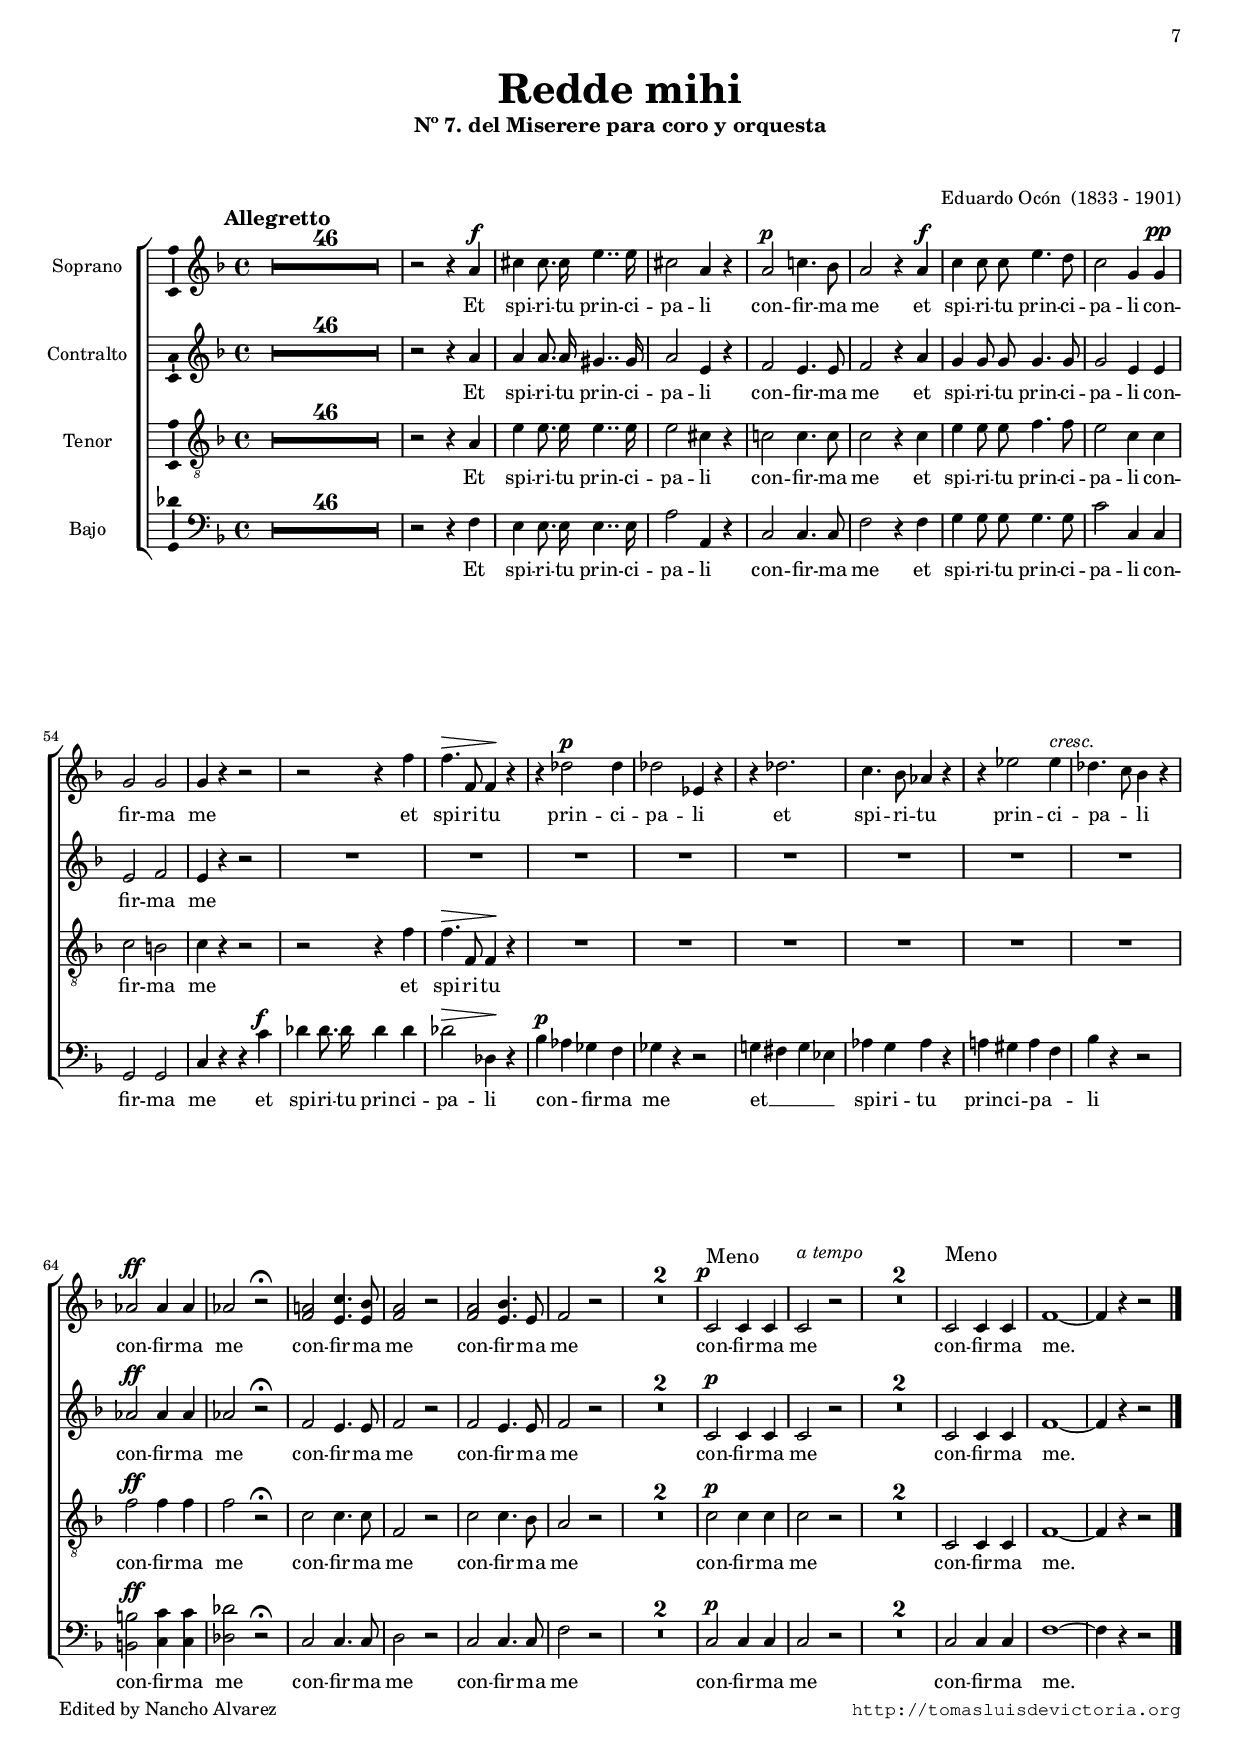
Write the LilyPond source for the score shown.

\version "2.11.34"

#(set-default-paper-size "a4")
#(set-global-staff-size 16)
#(ly:set-option 'point-and-click #f)

ss=\once \set suggestAccidentals = ##t


\header {
	title=\markup{\bigger \bigger \bigger \column {" " "Redde mihi"}}
	subtitle=\markup{\column { " " "Nº 7. del Miserere para coro y orquesta" " " " " }}
	composer="Eduardo Ocón  (1833 - 1901)"
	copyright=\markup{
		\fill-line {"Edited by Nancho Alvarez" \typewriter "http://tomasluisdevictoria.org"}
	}
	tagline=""
}

global={\key f \major \time 4/4 \skip 1*78 \bar "|." }


cantus={\dynamicUp
	\once \override TextScript #'X-offset = #-5
	s4*0^\markup{\bold \bigger "Allegretto"}
	R1*4/4*46
	r2 r4 a'^\f |
	cis'' cis''8. cis''16 e''4.. e''16 |
	cis''2 a'4 r |
%50
	a'2^\p c''!4. bes'8 |
	a'2 r4 a'^\f |
	c'' c''8 c'' e''4. d''8 |
	c''2 g'4 g'^\pp |
	g'2 g' |
%55
	g'4 r r2 |
	r r4 f'' |
	f''4.\> f'8 f'4\! r |
	r des''2^\p des''4 |
	des''2 ees'4 r |
%60
	r des''2. |
	c''4. bes'8 aes'4 r |
	r ees''2 ees''4^\markup{\italic "cresc."} |
	des''4. c''8 bes'4 r |
	aes'2^\ff aes'4 aes' |
%65
	aes'2 r^\fermata |
	<f' a'!> <e' c''>4. <e' bes'>8 |
	<f' a'>2 r |
	<f' a'> <e' bes'>4. e'8 |
	f'2 r |
%70
	R1*4/4*2
	\once \override DynamicText #'X-offset = #-1
	c'2^\p^\markup{\bigger "Meno"} c'4 c' |
	\override TextScript #'padding = #3
	c'2^\markup{\italic "a tempo"} r |
	R1*4/4*2
	c'2^\markup{\bigger "Meno"} c'4 c' |
	f'1 ~ |
	f'4 r r2 
}

altus={
	\dynamicUp
	R1*4/4*46
	r2 r4 a' |
	a' a'8. a'16 gis'4.. gis'16 |
	a'2 e'4 r |
%50
	f'2 e'4. e'8 |
	f'2 r4 a' |
	g' g'8 g' g'4. g'8 |
	g'2 e'4 e' |
	e'2 f' |
%55
	e'4 r r2 |
	R1*4/4*8
	aes'2^\ff aes'4 aes' |
%65
	aes'2 r\fermata |
	f' e'4. e'8 |
	f'2 r |
	f' e'4. e'8 |
	f'2 r |
%70
	R1*4/4*2
	c'2^\p c'4 c' |
	c'2 r |
	R1*4/4*2
	c'2 c'4 c' |
	f'1 ~ |
	f'4 r r2 
}

tenor={\dynamicUp
	R1*4/4*46
	r2 r4 a |
	e' e'8. e'16 e'4.. e'16 |
	e'2 cis'4 r |
%50
	c'!2 c'4. c'8 |
	c'2 r4 c' |
	e' e'8 e' f'4. f'8 |
	e'2 c'4 c' |
	c'2 b |
%55
	c'4 r r2 |
	r r4 f' |
	f'4.\> f8 f4\! r |
	R1*4/4*6
	f'2^\ff f'4 f' |
%65
	f'2 r\fermata |
	c' c'4. c'8 |
	f2 r |
	c' c'4. bes8 |
	a2 r |
%70
	R1*4/4*2
	c'2^\p c'4 c' |
	c'2 r |
	R1*4/4*2
	c2 c4 c |
	f1 ~ |
	f4 r r2
}

bassus={\dynamicUp
	R1*4/4*46
	r2 r4 f |
	e e8. e16 e4.. e16 |
	a2 a,4 r |
%50
	c2 c4. c8 |
	f2 r4 f |
	g g8 g g4. g8 |
	c'2 c4 c |
	g,2 g, |
%55
	c4 r 	
	\once \override DynamicText #'X-offset = #1.8
	r^\f c' |
	des' des'8. des'16 des'4 des' |
	des'2\> des4\! r |
	bes^\p aes ges f |
	ges r r2 |
%60
	g!4 fis g ees |
	aes g aes r |
	a! gis a f |
	bes r r2 |
	<b, b>^\ff <c c'>4 <c c'> |
%65
	<des des'>2 r\fermata |
	c c4. c8 |
	d2 r |
	c c4. c8 |
	f2 r |
%70
	R1*4/4*2
	c2^\p c4 c |
	c2 r |
	R1*4/4*2
	c2 c4 c |
	f1 ~ |
	f4 r r2
}


textocantus=\lyricmode{
Et spi -- ri -- tu prin -- ci -- pa -- li 
con -- fir -- ma me
et spi -- ri -- tu prin -- ci -- pa -- li 
con -- fir -- ma me
et spi -- ri -- tu
prin -- ci -- pa -- li
et spi -- ri -- tu prin -- ci -- pa -- _ li
con -- fir -- ma me
con -- fir -- ma me
con -- fir -- ma me
con -- fir -- ma me
con -- fir -- ma me. _
}

textoaltus=\lyricmode{
Et spi -- ri -- tu prin -- ci -- pa -- li 
con -- fir -- ma me
et spi -- ri -- tu prin -- ci -- pa -- li
con -- fir -- ma me
con -- fir -- ma me
con -- fir -- ma me
con -- fir -- ma me
con -- fir -- ma me
con -- fir -- ma me. _
}

textotenor=\lyricmode{
Et spi -- ri -- tu prin -- ci -- pa -- li
con -- fir -- ma me
et spi -- ri -- tu prin -- ci -- pa -- li con -- fir -- ma me
et spi -- ri -- tu
con -- fir -- ma me
con -- fir -- ma me
con -- fir -- ma me
con -- fir -- ma me
con -- fir -- ma me. _
}

textobassus=\lyricmode{
Et spi -- ri -- tu prin -- ci -- pa -- li
con -- fir -- ma me
et spi -- ri -- tu prin -- ci -- pa -- li
con -- fir -- ma me
et spi -- ri -- tu prin -- ci -- pa -- li
con -- _ fir -- ma me
et __ _ _ _ spi -- ri -- tu
prin -- ci -- pa -- _ li
con -- fir -- ma me
con -- fir -- ma me
con -- fir -- ma me
con -- fir -- ma me
con -- fir -- ma me. _
}



\score {
\new ChoirStaff<<

	\new Staff <<\global
	\new Voice="v1" {
		\set Staff.instrumentName="Soprano " 
		%\set Staff.shortInstrumentName="S "
		\clef "treble"
		\cantus }
	\new Lyrics \lyricsto "v1" {\textocantus }
	>>

	
	\new Staff << \global
	\new Voice="v2" {
		\set Staff.instrumentName="Contralto "
		\clef "treble" 
		\altus}
	\new Lyrics \lyricsto "v2" {\textoaltus }
	>>

	
	\new Staff <<\global
	\new Voice="v3" {
		\set Staff.instrumentName="Tenor "
		\clef "G_8"
		\tenor }
	\new Lyrics \lyricsto "v3" {\textotenor }
	>>
	

	\new Staff <<\global
	\new Voice="v4" {
		\set Staff.instrumentName="Bajo "
		%\set Staff.shortInstrumentName="B "
		\clef "bass" 
		\bassus }
	\new Lyrics \lyricsto "v4" {\textobassus}
	>>
	
>>

\layout{ 
	%\context {\Lyrics \override VerticalAxisGroup #'minimum-Y-extent = #'(-0 . 0) }
	\context {\Score \override BarNumber #'padding = #2 	
			skipBars = ##t
	}
	%\context {\Lyrics \override LyricText #'font-size = #2 }
	\context {\Voice melismaBusyProperties = #'() 
			autoBeaming = ##f
	}
	\context { \RemoveEmptyStaffContext }
	\context {\Staff \consists Ambitus_engraver 
			\override LigatureBracket #'padding = #1
			extraNatural = ##f
	}
}

%\midi {}

}


\paper{
	system-count=3
	line-width=19.0\cm
	between-system-padding=0.1\cm
	ragged-last-bottom = ##f
	print-first-page-number = ##t
	first-page-number = 7
}
